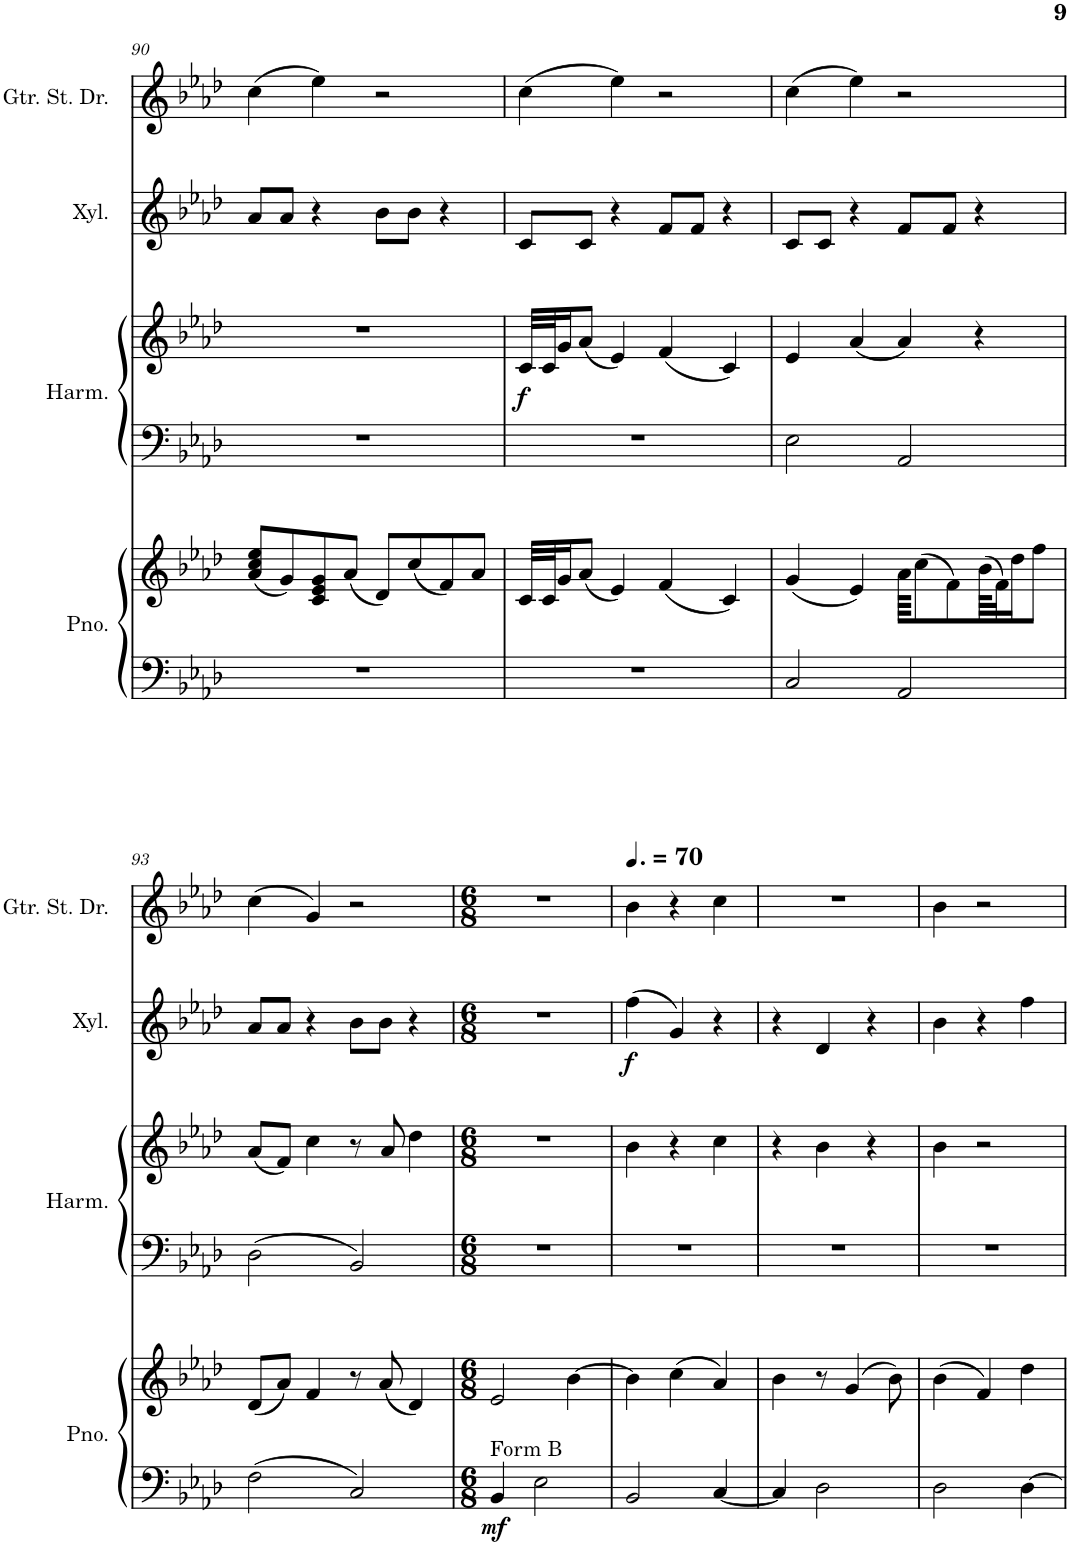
**kern	**kern	**dynam	**kern	**kern	**dynam	**kern	**dynam	**kern
*part4	*part4	*part4	*part3	*part3	*part3	*part2	*part2	*part1
*staff6	*staff5	*staff5/6	*staff4	*staff3	*staff3/4	*staff2	*staff2	*staff1
*I"Piano	*	*	*I"Harmonium	*	*	*I"Xylophone	*	*I"Guitar Steel Drums
*I'Pno.	*	*	*I'Harm.	*	*	*I'Xyl.	*	*I'Gtr. St. Dr.
!!LO:PB:g=z
*clefF4	*clefG2	*	*clefF4	*clefG2	*	*clefG2	*	*clefG2
*	*	*	*	*	*	*Trd-7c-12	*	*
*k[b-e-a-d-]	*k[b-e-a-d-]	*	*k[b-e-a-d-]	*k[b-e-a-d-]	*	*k[b-e-a-d-]	*	*k[b-e-a-d-]
*M4/4	*M4/4	*	*M4/4	*M4/4	*	*M4/4	*	*M4/4
=90	=90	=90	=90	=90	=90	=90	=90	=90
1r	(8a-/ 8cc/ 8ee-/L	.	1r	1r	.	8a-/L	.	(4cc\
.	8g/)	.	.	.	.	8a-/J	.	.
.	8c/ 8e-/ 8g/	.	.	.	.	4r	.	4ee-\)
.	(8a-/J	.	.	.	.	.	.	.
.	8d-/L)	.	.	.	.	8b-\L	.	2r
.	(8cc/	.	.	.	.	8b-\J	.	.
.	8f/)	.	.	.	.	4r	.	.
.	8a-/J	.	.	.	.	.	.	.
=91	=91	=91	=91	=91	=91	=91	=91	=91
!	!	!	!	!	!LO:DY:b	!	!	!
1r	32c/LLL	.	1r	32c/LLL	f	8c/L	.	(4cc\
.	32c/J	.	.	32c/J	.	.	.	.
.	16g/J	.	.	16g/J	.	.	.	.
.	(8a-/J	.	.	(8a-/J	.	8c/J	.	.
.	4e-/)	.	.	4e-/)	.	4r	.	4ee-\)
.	(4f/	.	.	(4f/	.	8f/L	.	2r
.	.	.	.	.	.	8f/J	.	.
.	4c/)	.	.	4c/)	.	4r	.	.
=92	=92	=92	=92	=92	=92	=92	=92	=92
2C/	(4g/	.	2E-\	4e-/	.	8c/L	.	(4cc\
.	.	.	.	.	.	8c/J	.	.
.	4e-/)	.	.	(4a-/	.	4r	.	4ee-\)
2AA-/	64a-\KKKL	.	2AA-/	4a-/)	.	8f/L	.	2r
.	(8cc\	.	.	.	.	.	.	.
.	.	.	.	.	.	8f/J	.	.
.	8f\)	.	.	.	.	.	.	.
.	.	.	.	4r	.	4r	.	.
.	(64b-\KLL	.	.	.	.	.	.	.
.	32f\J)	.	.	.	.	.	.	.
.	16dd-\J	.	.	.	.	.	.	.
.	8ff\J	.	.	.	.	.	.	.
!!LO:LB:g=z
=93	=93	=93	=93	=93	=93	=93	=93	=93
2F\	(8d-/L	.	2D-\	(8a-/L	.	8a-/L	.	(4cc\
.	8a-/J)	.	.	8f/J)	.	8a-/J	.	.
.	4f/	.	.	4cc\	.	4r	.	4g/)
2C/	8r	.	2BB-/	8r	.	8b-\L	.	2r
.	(8a-/	.	.	8e-/	.	8b-\J	.	.
.	4d-/)	.	.	4dd-\	.	4r	.	.
=94	=94	=94	=94	=94	=94	=94	=94	=94
*M6/8	*M6/8	*	*M6/8	*M6/8	*	*M6/8	*	*M6/8
!LO:TX:a:t=Form B	!	!	!	!	!	!	!	!
!	!	!LO:DY:b=2	!	!	!	!	!	!
4BB-/	2e-/	mf	2.r	2.r	.	2.r	.	2.r
2E-\	.	.	.	.	.	.	.	.
.	[4b-\	.	.	.	.	.	.	.
=95	=95	=95	=95	=95	=95	=95	=95	=95
*	*	*	*	*	*	*	*	*MM105
!	!	!	!	!	!	!	!LO:DY:b	!
2BB-/	4b-\]	.	2.r	4b-\	.	(4ff\	f	4b-\
.	(4cc\	.	.	4r	.	4g/)	.	4r
[4C/	4a-/)	.	.	4cc\	.	4r	.	4cc\
=96	=96	=96	=96	=96	=96	=96	=96	=96
4C/]	4b-\	.	2.r	4r	.	4r	.	2.r
2D-\	8r	.	.	4b-\	.	4d-/	.	.
.	(4g/	.	.	.	.	.	.	.
.	.	.	.	4r	.	4r	.	.
.	8b-\)	.	.	.	.	.	.	.
=97	=97	=97	=97	=97	=97	=97	=97	=97
2D-\	(4b-\	.	2.r	4b-\	.	4b-\	.	4b-\
.	4f/)	.	.	2r	.	4r	.	2r
[4D-\	4dd-\	.	.	.	.	4ff\	.	.
=	=	=	=	=	=	=	=	=
*-	*-	*-	*-	*-	*-	*-	*-	*-
